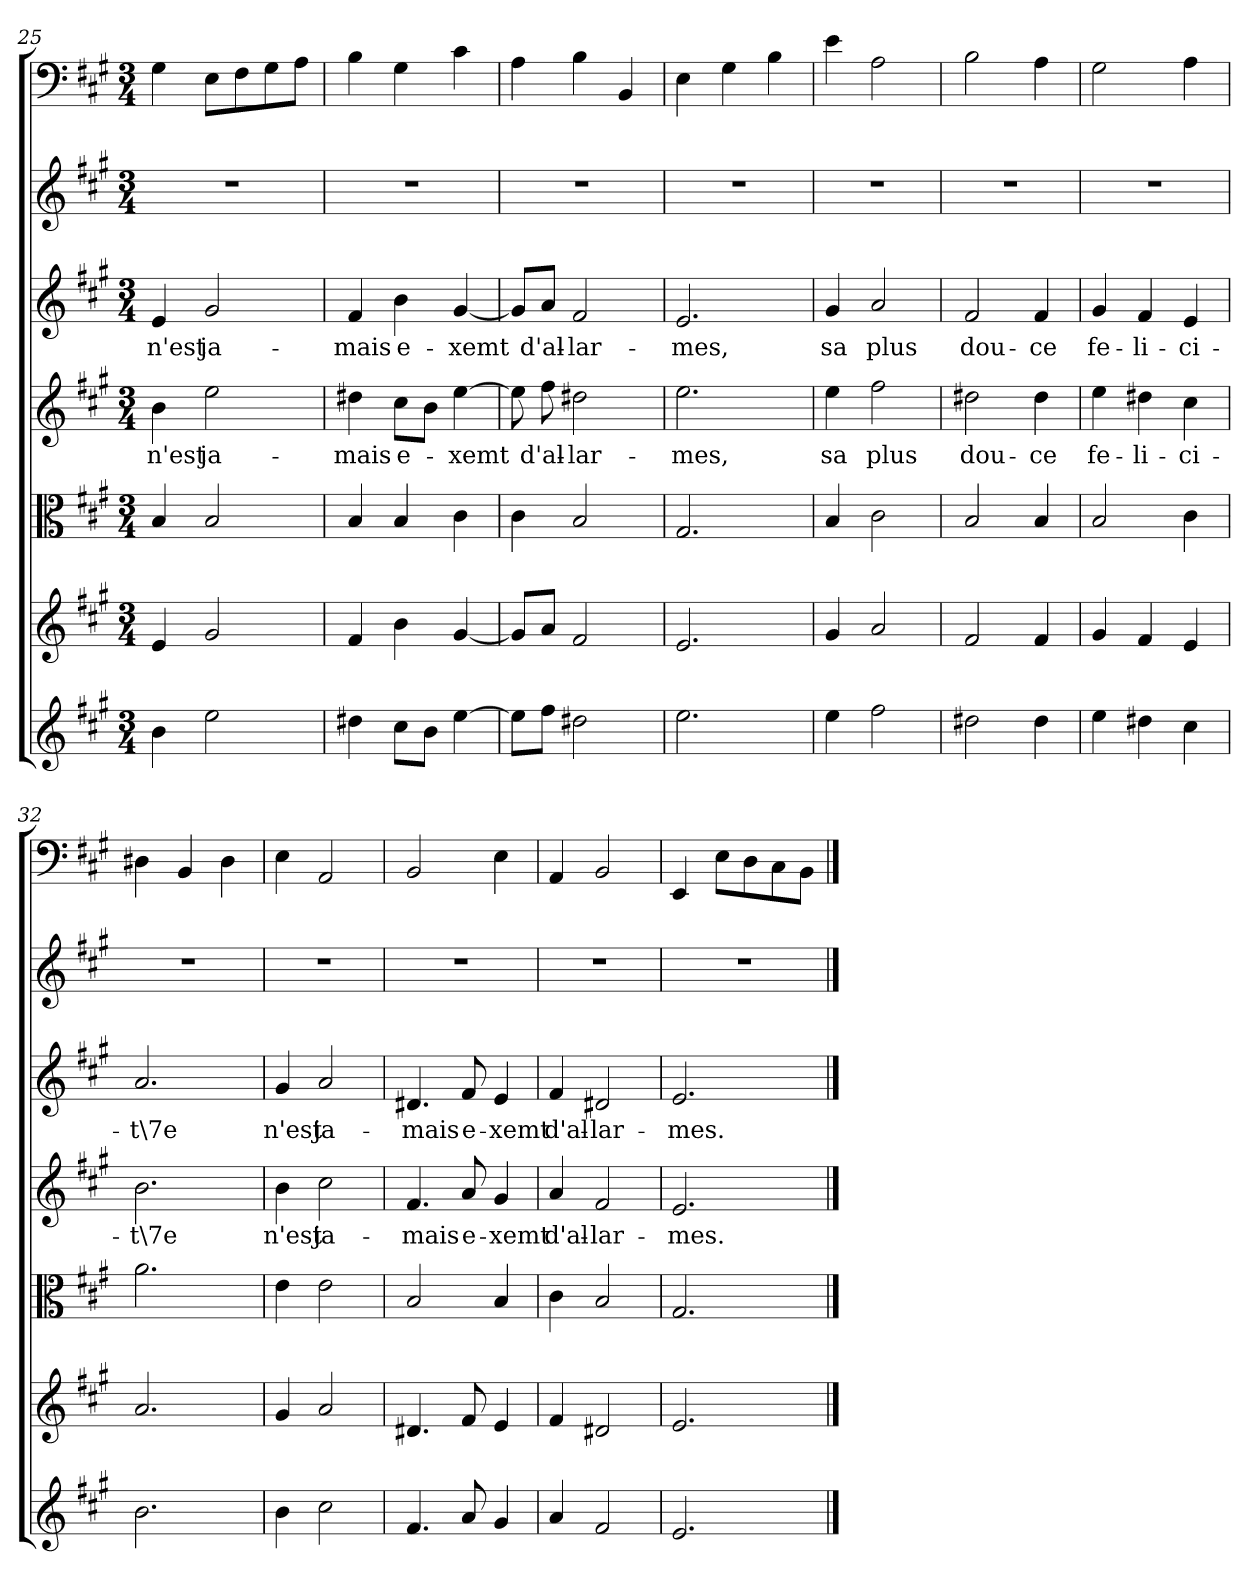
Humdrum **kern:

**kern	**kern	**kern	**kern	**text	**kern	**text	**kern	**kern
*part7	*part6	*part5	*part4	*part4	*part3	*part3	*part2	*part1
*staff7	*staff6	*staff5	*staff4	*staff4	*staff3	*staff3	*staff2	*staff1
*clefG2	*clefG2	*clefC3	*clefG2	*	*clefG2	*	*clefG2	*clefF4
*k[f#c#g#]	*k[f#c#g#]	*k[f#c#g#]	*k[f#c#g#]	*	*k[f#c#g#]	*	*k[f#c#g#]	*k[f#c#g#]
*A:	*A:	*A:	*A:	*	*A:	*	*A:	*A:
*M3/4	*M3/4	*M3/4	*M3/4	*	*M3/4	*	*M3/4	*M3/4
=25	=25	=25	=25	=25	=25	=25	=25	=25
4b\	4e/	4B/	4b\	n'est	4e/	n'est	2.r	4G#\
2ee\	2g#/	2B/	2ee\	ja-	2g#/	ja-	.	8E\L
.	.	.	.	.	.	.	.	8F#\
.	.	.	.	.	.	.	.	8G#\
.	.	.	.	.	.	.	.	8A\J
=26	=26	=26	=26	=26	=26	=26	=26	=26
4dd#X\	4f#/	4B/	4dd#X\	-mais	4f#/	-mais	2.r	4B\
8cc#\L	4b\	4B/	8cc#\L	e-	4b\	e-	.	4G#\
8b\J	.	.	8b\J	.	.	.	.	.
[4ee\	[4g#/	4c#\	[4ee\	-xemt	[4g#/	-xemt	.	4c#\
=27	=27	=27	=27	=27	=27	=27	=27	=27
8ee\L]	8g#/L]	4c#\	8ee\]	.	8g#/L]	.	2.r	4A\
8ff#\J	8a/J	.	8ff#\	d'al-	8a/J	d'al-	.	.
2dd#X\	2f#/	2B/	2dd#X\	-lar-	2f#/	-lar-	.	4B\
.	.	.	.	.	.	.	.	4BB/
=28	=28	=28	=28	=28	=28	=28	=28	=28
2.ee\	2.e/	2.G#/	2.ee\	-mes,	2.e/	-mes,	2.r	4E\
.	.	.	.	.	.	.	.	4G#\
.	.	.	.	.	.	.	.	4B\
=29	=29	=29	=29	=29	=29	=29	=29	=29
4ee\	4g#/	4B/	4ee\	sa	4g#/	sa	2.r	4e\
2ff#\	2a/	2c#\	2ff#\	plus	2a/	plus	.	2A\
=30	=30	=30	=30	=30	=30	=30	=30	=30
2dd#X\	2f#/	2B/	2dd#X\	dou-	2f#/	dou-	2.r	2B\
4dd#\	4f#/	4B/	4dd#\	-ce	4f#/	-ce	.	4A\
=31	=31	=31	=31	=31	=31	=31	=31	=31
4ee\	4g#/	2B/	4ee\	fe-	4g#/	fe-	2.r	2G#\
4dd#X\	4f#/	.	4dd#X\	-li-	4f#/	-li-	.	.
4cc#\	4e/	4c#\	4cc#\	-ci-	4e/	-ci-	.	4A\
=32	=32	=32	=32	=32	=32	=32	=32	=32
2.b\	2.a/	2.a\	2.b\	-t\7e	2.a/	-t\7e	2.r	4D#X\
.	.	.	.	.	.	.	.	4BB/
.	.	.	.	.	.	.	.	4D#\
=33	=33	=33	=33	=33	=33	=33	=33	=33
4b\	4g#/	4e\	4b\	n'est	4g#/	n'est	2.r	4E\
2cc#\	2a/	2e\	2cc#\	ja-	2a/	ja-	.	2AA/
=34	=34	=34	=34	=34	=34	=34	=34	=34
4.f#/	4.d#X/	2B/	4.f#/	-mais	4.d#X/	-mais	2.r	2BB/
8a/	8f#/	.	8a/	e-	8f#/	e-	.	.
4g#/	4e/	4B/	4g#/	-xemt	4e/	-xemt	.	4E\
=35	=35	=35	=35	=35	=35	=35	=35	=35
4a/	4f#/	4c#\	4a/	d'al-	4f#/	d'al-	2.r	4AA/
2f#/	2d#X/	2B/	2f#/	-lar-	2d#X/	-lar-	.	2BB/
=36	=36	=36	=36	=36	=36	=36	=36	=36
2.e/	2.e/	2.G#/	2.e/	-mes.	2.e/	-mes.	2.r	4EE/
.	.	.	.	.	.	.	.	8E\L
.	.	.	.	.	.	.	.	8D\
.	.	.	.	.	.	.	.	8C#\
.	.	.	.	.	.	.	.	8BB\J
==	==	==	==	==	==	==	==	==
*-	*-	*-	*-	*-	*-	*-	*-	*-
